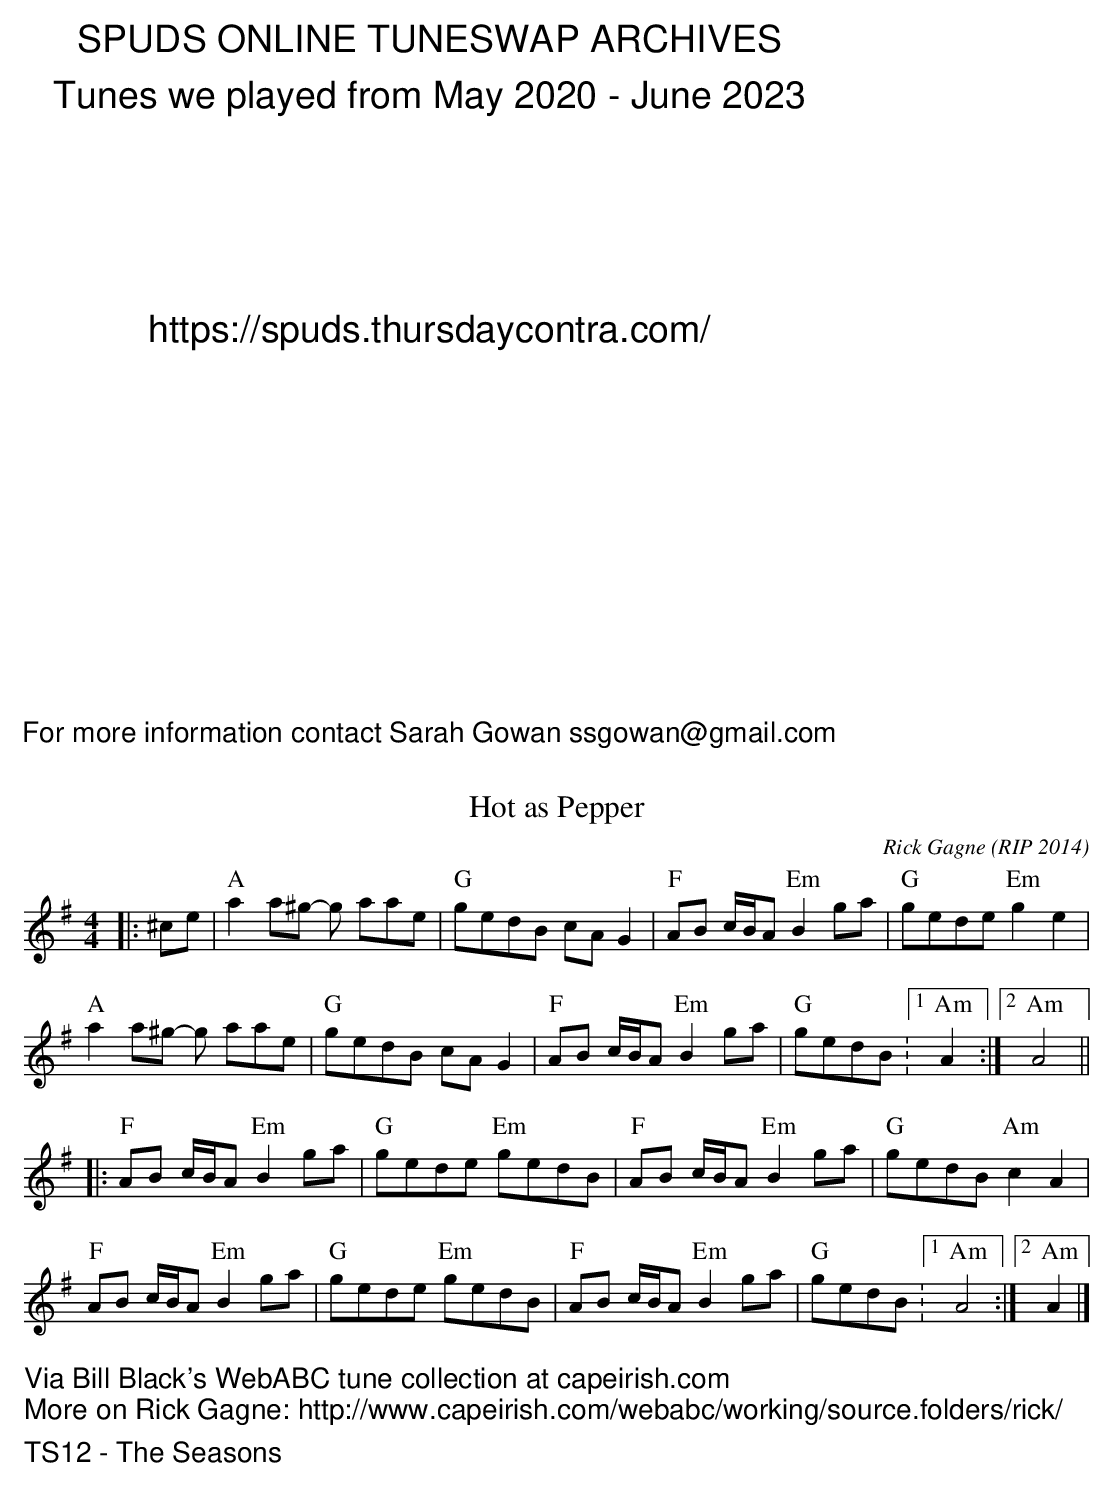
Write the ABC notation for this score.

X:1
T:Hot as Pepper
C:Rick Gagne (RIP 2014)
Q:180
M:4/4
K:Ador
|:^ce|"A"a2a^g- g aae|"G"gedB cAG2|"F"AB c/B/A "Em"B2ga|"G"gede "Em"g2e2|
"A"a2a^g- g aae|"G"gedB cAG2|"F"AB c/B/A "Em"B2ga|"G"gedB .|[1"Am"A2:|[2"Am"A4||
|:"F"AB c/B/A "Em"B2ga|"G"gede "Em"gedB|"F"AB c/B/A "Em"B2ga|"G"gedB "Am"c2A2|
"F"AB c/B/A "Em"B2ga|"G"gede "Em"gedB|"F"AB c/B/A "Em"B2ga|"G"gedB .|[1"Am"A4:|[2"Am"A2|]
